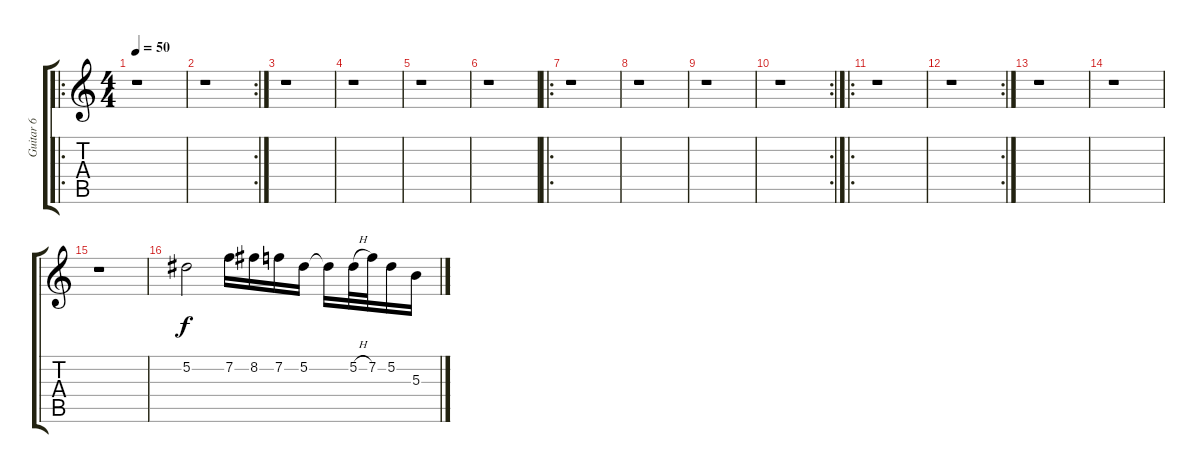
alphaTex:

\track ("Guitar 6" "Guitar 6") {instrument overdrivenguitar}
\staff {score tabs}
\tuning (Eb4 Bb3 Gb3 Db3 Ab2 Eb2) {hide}
\ro
\ts (4 4)
\tempo 50
\clef g2
\ks c
r.1{dy f} |
\rc 2
r.1 |
r.1 |
r.1 |
r.1 |
r.1 |
\ro
r.1 |
r.1 |
r.1 |
\rc 2
r.1 |
\ro
r.1 |
\rc 2
r.1 |
r.1 |
r.1 |
r.1 |
5.2.2 7.2.16 8.2.16 7.2.16 5.2.16 5.2{t}.16 5.2{h}.32 7.2.32 5.2.16 5.3.16
